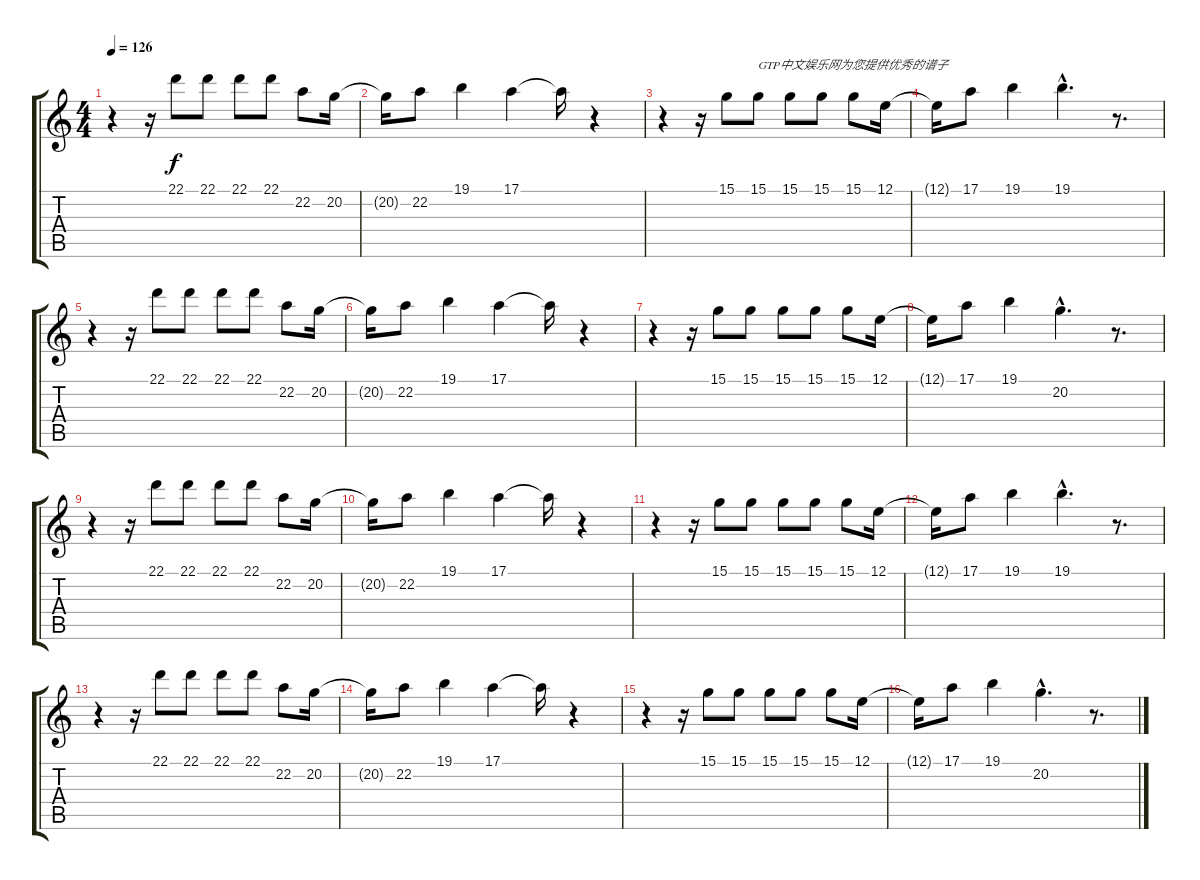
\track "" {instrument lead1square}
\staff {score tabs}
\tuning (E4 B3 G3 D3 A2 E2) {hide}
\ts (4 4)
\tempo 126
\clef g2
\ks c
r.4{dy f instrument lead1square} r.16 22.1.8 22.1.8 22.1.8 22.1.8 22.2.8 20.2.16 |
20.2{t}.16 22.2.8 19.1.4 17.1.4 17.1{t}.16 r.4 |
r.4 r.16 15.1.8 15.1.8{txt "GTP中文娱乐网为您提供优秀的谱子"} 15.1.8 15.1.8 15.1.8 12.1.16 |
12.1{t}.16 17.1.8 19.1.4 19.1{hac}.4{d} r.8{d} |
r.4 r.16 22.1.8 22.1.8 22.1.8 22.1.8 22.2.8 20.2.16 |
20.2{t}.16 22.2.8 19.1.4 17.1.4 17.1{t}.16 r.4 |
r.4 r.16 15.1.8 15.1.8 15.1.8 15.1.8 15.1.8 12.1.16 |
12.1{t}.16 17.1.8 19.1.4 20.2{hac}.4{d} r.8{d} |
r.4 r.16 22.1.8 22.1.8 22.1.8 22.1.8 22.2.8 20.2.16 |
20.2{t}.16 22.2.8 19.1.4 17.1.4 17.1{t}.16 r.4 |
r.4 r.16 15.1.8 15.1.8 15.1.8 15.1.8 15.1.8 12.1.16 |
12.1{t}.16 17.1.8 19.1.4 19.1{hac}.4{d} r.8{d} |
r.4 r.16 22.1.8 22.1.8 22.1.8 22.1.8 22.2.8 20.2.16 |
20.2{t}.16 22.2.8 19.1.4 17.1.4 17.1{t}.16 r.4 |
r.4 r.16 15.1.8 15.1.8 15.1.8 15.1.8 15.1.8 12.1.16 |
12.1{t}.16 17.1.8 19.1.4 20.2{hac}.4{d} r.8{d}
